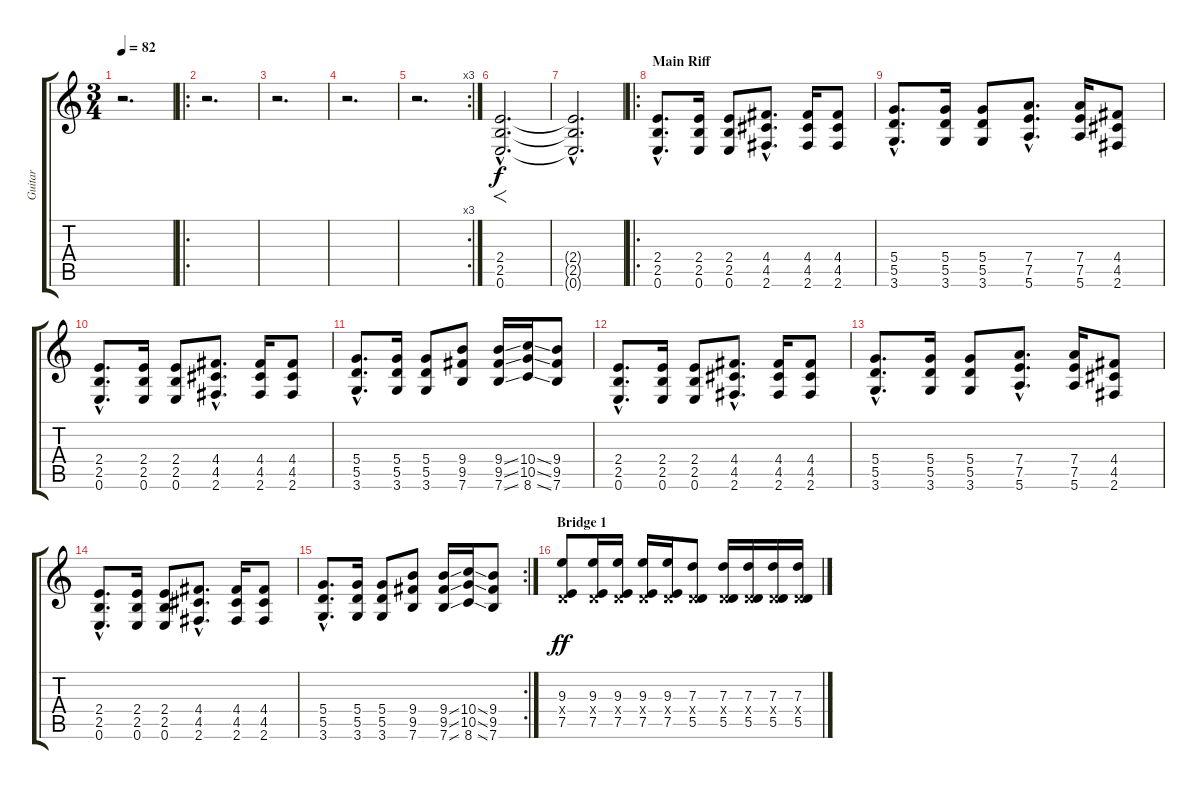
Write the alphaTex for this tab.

\track ("Guitar" "Guitar") {instrument distortionguitar}
\staff {score tabs}
\tuning (E4 B3 G3 D3 A2 E2) {hide}
\ts (3 4)
\tempo 82
\clef g2
\ks c
r.2{d dy f} |
\ro
r.2{d} |
r.2{d} |
r.2{d} |
\rc 3
r.2{d} |
(2.4{hac} 2.5{hac} 0.6{hac}).2{f d} |
(2.4{hac t} 2.5{hac t} 0.6{hac t}).2{d} |
\ro
\section ("" "Main Riff")
(2.4{hac} 2.5{hac} 0.6{hac}).8{d} (2.4 2.5 0.6).16 (2.4 2.5 0.6).8 (4.4{hac} 4.5{hac} 2.6{hac}).8{d} (4.4 4.5 2.6).16 (4.4 4.5 2.6).8 |
(5.4{hac} 5.5{hac} 3.6{hac}).8{d} (5.4 5.5 3.6).16 (5.4 5.5 3.6).8 (7.4{hac} 7.5{hac} 5.6{hac}).8{d} (7.4 7.5 5.6).16 (4.4 4.5 2.6).8 |
(2.4{hac} 2.5{hac} 0.6{hac}).8{d} (2.4 2.5 0.6).16 (2.4 2.5 0.6).8 (4.4{hac} 4.5{hac} 2.6{hac}).8{d} (4.4 4.5 2.6).16 (4.4 4.5 2.6).8 |
(5.4{hac} 5.5{hac} 3.6{hac}).8{d} (5.4 5.5 3.6).16 (5.4 5.5 3.6).8 (9.4 9.5 7.6).8 (9.4{ss} 9.5{ss} 7.6{ss}).16 (10.4{ss} 10.5{ss} 8.6{ss}).16 (9.4 9.5 7.6).8 |
(2.4{hac} 2.5{hac} 0.6{hac}).8{d} (2.4 2.5 0.6).16 (2.4 2.5 0.6).8 (4.4{hac} 4.5{hac} 2.6{hac}).8{d} (4.4 4.5 2.6).16 (4.4 4.5 2.6).8 |
(5.4{hac} 5.5{hac} 3.6{hac}).8{d} (5.4 5.5 3.6).16 (5.4 5.5 3.6).8 (7.4{hac} 7.5{hac} 5.6{hac}).8{d} (7.4 7.5 5.6).16 (4.4 4.5 2.6).8 |
(2.4{hac} 2.5{hac} 0.6{hac}).8{d} (2.4 2.5 0.6).16 (2.4 2.5 0.6).8 (4.4{hac} 4.5{hac} 2.6{hac}).8{d} (4.4 4.5 2.6).16 (4.4 4.5 2.6).8 |
\rc 2
(5.4{hac} 5.5{hac} 3.6{hac}).8{d} (5.4 5.5 3.6).16 (5.4 5.5 3.6).8 (9.4 9.5 7.6).8 (9.4{ss} 9.5{ss} 7.6{ss}).16 (10.4{ss} 10.5{ss} 8.6{ss}).16 (9.4 9.5 7.6).8 |
\section ("" "Bridge 1")
(9.3 0.4{x} 7.5).8{dy ff} (9.3 0.4{x} 7.5).16 (9.3 0.4{x} 7.5).16 (9.3 0.4{x} 7.5).16 (9.3 0.4{x} 7.5).16 (7.3 0.4{x} 5.5).8 (7.3 0.4{x} 5.5).16 (7.3 0.4{x} 5.5).16 (7.3 0.4{x} 5.5).16 (7.3 0.4{x} 5.5).16
